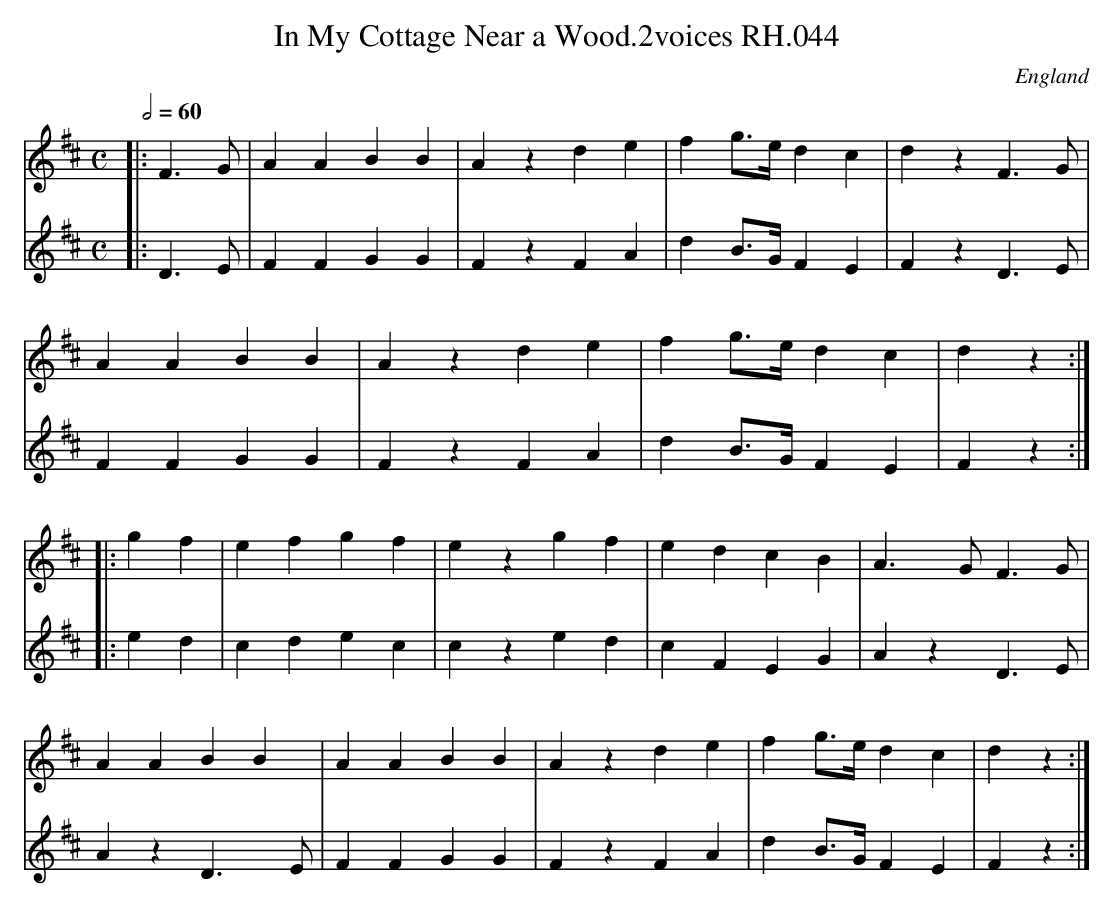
X:1
T:In My Cottage Near a Wood.2voices RH.044
O:England
M:C
L:1/4
Q:2/4=60
K:D major
[V:1]|:F>G|AABB|Azde|fg3/4e/4dc|dzF>G|
[V:2]|:D>E|FFGG|FzFA|dB3/4G/4FE|FzD>E|
[V:1] AABB|Azde|fg3/4e/4dc|dz:|
[V:2] FFGG|FzFA|dB3/4G/4FE|Fz:|
[V:1]|:gf|efgf|ezgf|edcB|A>GF>G|
[V:2]|:ed|cdec|czed|cFEG|AzD>E|
[V:1] AABB|AABB|Azde|fg3/4e/4dc|dz:|
[V:2] AzD>E|FFGG|FzFA|dB3/4G/4FE|Fz:|
